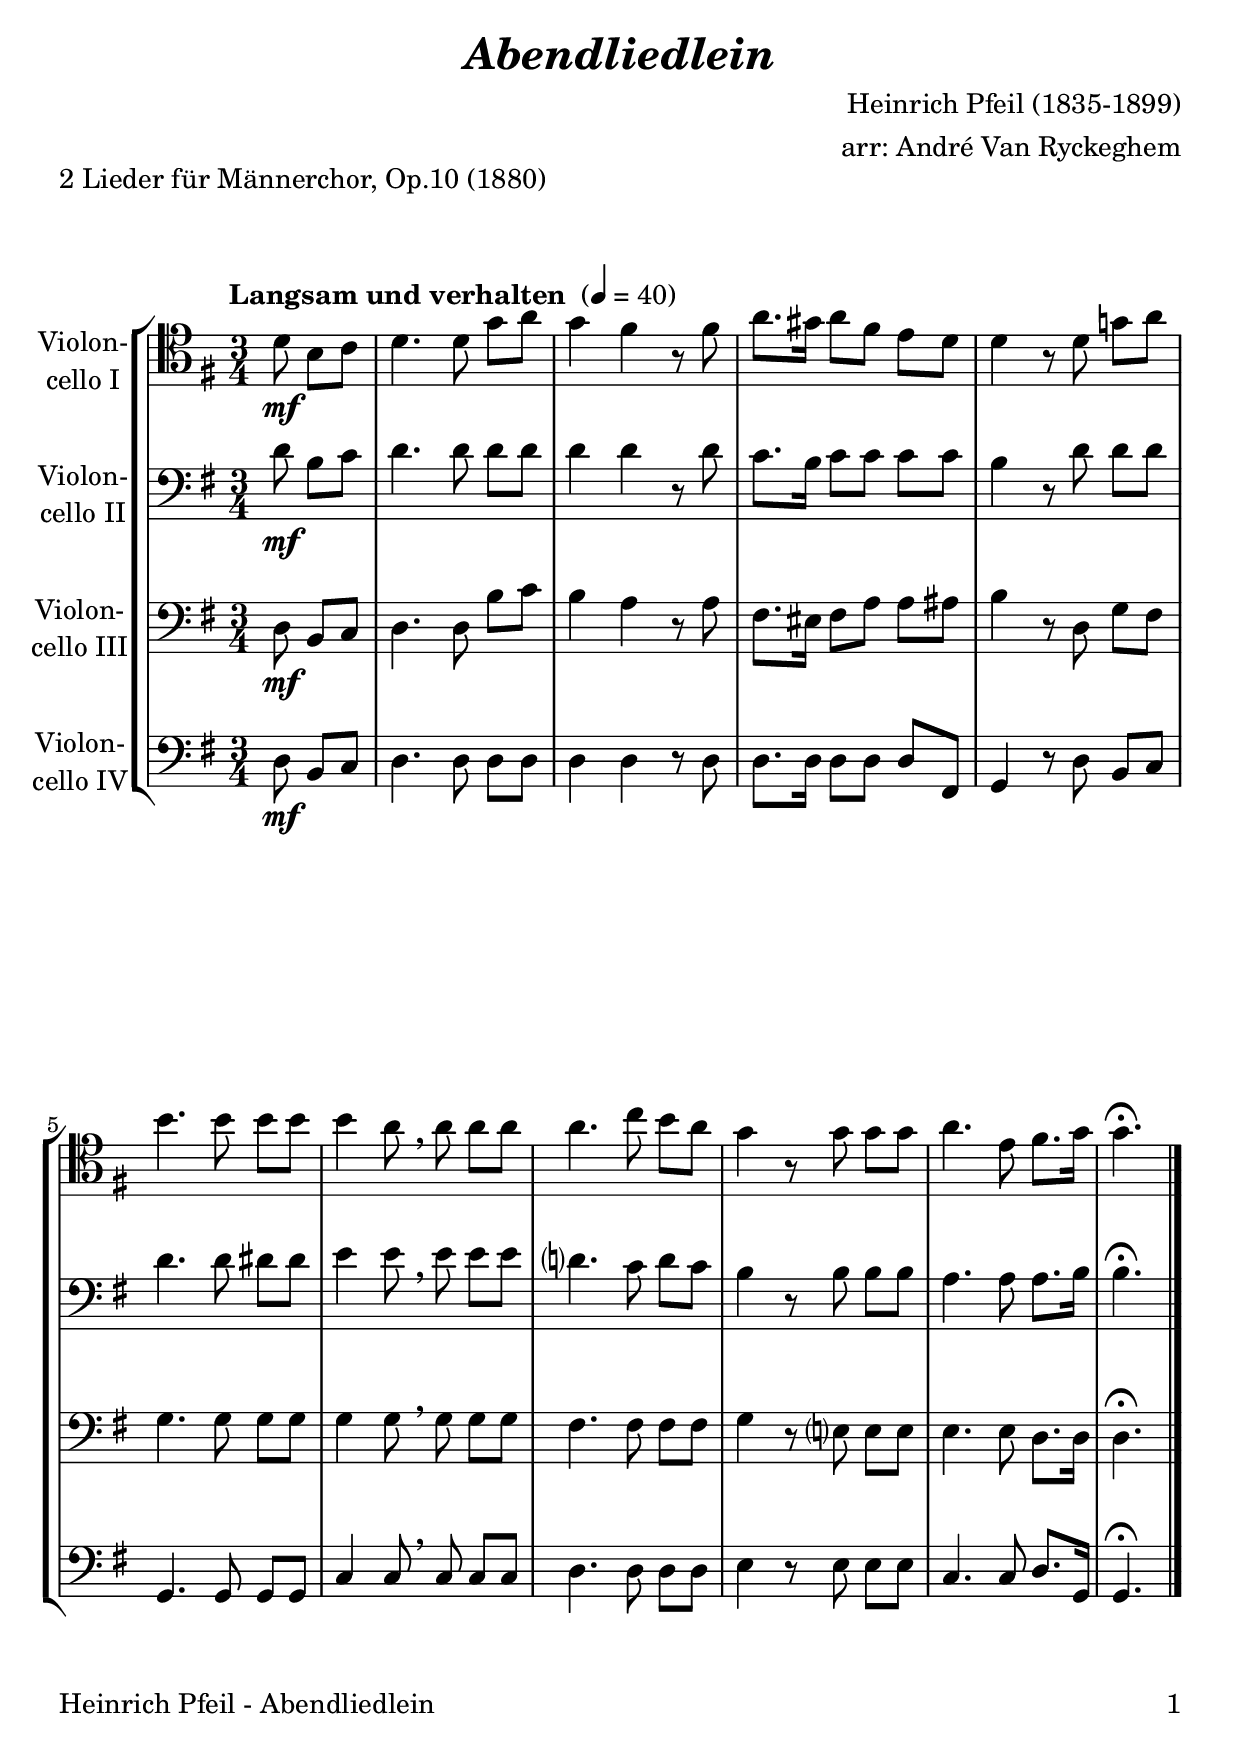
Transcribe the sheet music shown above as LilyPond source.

\version "2.18.2"
\include "deutsch.ly"
  
#(set-global-staff-size 24)

\header {
  title     = \markup \bold \italic "Abendliedlein"
  composer  = "Heinrich Pfeil (1835-1899)"
  arranger  = "arr: André Van Ryckeghem"
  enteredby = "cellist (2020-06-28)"
  piece     = "2 Lieder für Männerchor, Op.10 (1880)"
}

voiceconsts = {
  \key b \major
  \time 3/4
  \clef "bass"
%  \numericTimeSignature
  \compressFullBarRests
  % Set default beaming for all staves
  \set Timing.beamExceptions = #'()
  \set Timing.baseMoment     = #(ly:make-moment 1 4)
  \set Timing.beatStructure  = #'(1 1 1)
  \tempo "Langsam und verhalten " 4=40
}

micl = "clarinet"
mifl = "flute"
miob = "oboe"
mifh = "french horn"
misx = "tenor sax"
mist = "string ensemble 1"
miba = "cello"

va = \relative c' {
  \voiceconsts
  \clef "tenor"
  
  \partial 4. f8\mf d es
  f4. f8 b c
  b4 a r8 a

  c8. h16 c8 a g f
  f4 r8 f b! c

  d4. d8 d d
  d4 c8 \breathe c c c
  c4. es8 d c

  b4 r8 b b b
  c4. g8 a8. b16
  b4.\fermata \bar "|."
}

vb = \relative c' {
  \voiceconsts
  
  \partial 4. f8\mf d es
  f4. f8 f f
  f4 f r8 f

  es8. d16 es8 es es es
  d4 r8 f f f

  f4. f8 fis fis
  g4 g8 \breathe g g g
  f?4. es8 f es

  d4 r8 d d d
  c4. c8 c8. d16
  d4.\fermata \bar "|."
}

vc = \relative c {
  \voiceconsts
  
  \partial 4. f8\mf d es
  f4. f8 d' es
  d4 c r8 c

  a8. gis16 a8 c c cis
  d4 r8 f, b a

  b4. b8 b b
  b4 b8 \breathe b b b
  a4. a8 a a

  b4 r8 g? g g
  g4. g8 f8. f16
  f4.\fermata \bar "|."
}

vd = \relative c {
  \voiceconsts
  
  \partial 4. f8\mf d es
  f4. f8 f f
  f4 f r8 f

  f8. f16 f8 f f a,
  b4 r8 f' d es

  b4. b8 b b
  es4 es8 \breathe es es es
  f4. f8 f f

  g4 r8 g g g
  es4. es8 f8. b,16
  b4.\fermata \bar "|."
}


music = \new StaffGroup <<
      \new Staff {
	\set Staff.midiInstrument = \miba
	\set Staff.instrumentName = \markup \center-column { "Violon-" "cello I" }
	\transpose b g { \va }
      }

      \new Staff {
	\set Staff.midiInstrument = \miba
	\set Staff.instrumentName = \markup \center-column { "Violon-" "cello II" }
	\transpose b g { \vb }
      }

      \new Staff {
	\set Staff.midiInstrument = \miba
	\set Staff.instrumentName = \markup \center-column { "Violon-" "cello III" }
	\transpose b g { \vc }
      }

      \new Staff {
	\set Staff.midiInstrument = \miba
	\set Staff.instrumentName = \markup \center-column { "Violon-" "cello IV" }
	\transpose b g { \vd }
      }
>>

\book {
   \paper {
    print-page-number = ##t
    print-first-page-number = ##t
    ragged-last-bottom = ##f
    oddHeaderMarkup = \markup \null
    evenHeaderMarkup = \markup \null
    oddFooterMarkup = \markup {
      \fill-line {
        \on-the-fly #print-page-number-check-first
        "Heinrich Pfeil - Abendliedlein" \fromproperty #'page:page-number-string
      }
    }
    evenFooterMarkup = \oddFooterMarkup
  } \score {
    \music
    \layout {}
  }

  \score {
    \unfoldRepeats \music

    \midi {
      \context {
        \Score
      }
    }
  }
}